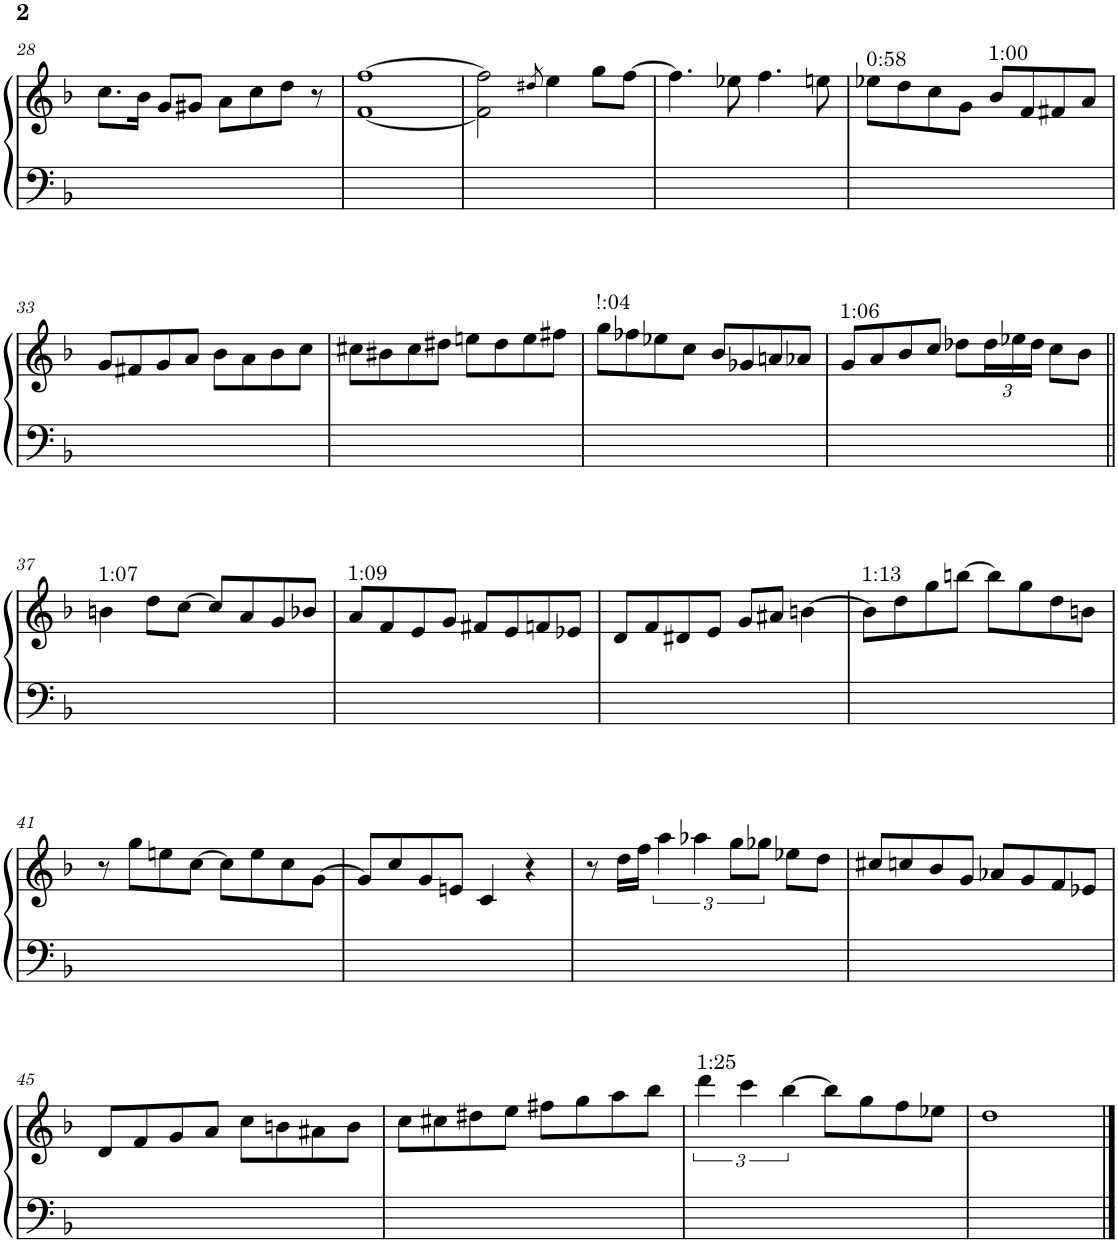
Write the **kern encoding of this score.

**kern	**kern
*part1	*part1
*staff2	*staff1
*I"Piano	*
*I'Pno.	*
!!LO:PB:g=z
*clefF4	*clefG2
*k[b-]	*k[b-]
*M4/4	*M4/4
=28	=28
1ryy	8.cc\L
.	16b-\Jk
.	8g/L
.	8g#X/J
.	8a\L
.	8cc\
.	8dd\J
.	8r
=29	=29
1ryy	[1f [1ff
=30	=30
1ryy	2f\] 2ff\]
.	8qdd#X/
.	4ee\
.	8gg\L
.	[8ff\J
=31	=31
1ryy	4.ff\]
.	8ee-X\
.	4.ff\
.	8een\
=32	=32
!	!LO:TX:a:t=0&colon;58
1ryy	8ee-X\L
.	8dd\
.	8cc\
.	8g\J
!	!LO:TX:a:t=1&colon;00
.	8b-/L
.	8f/
.	8f#X/
.	8a/J
!!LO:LB:g=z
=33	=33
1ryy	8g/L
.	8f#X/
.	8g/
.	8a/J
.	8b-\L
.	8a\
.	8b-\
.	8cc\J
=34	=34
1ryy	8cc#X\L
.	8b#X\
.	8cc#\
.	8dd#X\J
.	8een\L
.	8dd#\
.	8ee\
.	8ff#X\J
=35	=35
!	!LO:TX:a:t=!&colon;04
1ryy	8gg\L
.	8ff-X\
.	8ee-X\
.	8cc\J
.	8b-/L
.	8g-X/
.	8an/
.	8a-X/J
=36	=36
!	!LO:TX:a:t=1&colon;06
1ryy	8g/L
.	8a/
.	8b-/
.	8cc/J
.	8dd-X\L
*	*Xbrackettup
.	24dd-\L
.	24ee-X\
.	24dd-\JJ
.	8cc\L
.	8b-\J
!!LO:LB:g=z
=37||	=37||
!	!LO:TX:a:t=1&colon;07
1ryy	4bn\
.	8dd\L
.	[8cc\J
.	8cc/L]
.	8a/
.	8g/
.	8b-X/J
=38	=38
!	!LO:TX:a:t=1&colon;09
1ryy	8a/L
.	8f/
.	8e/
.	8g/J
.	8f#X/L
.	8e/
.	8fn/
.	8e-X/J
=39	=39
1ryy	8d/L
.	8f/
.	8d#X/
.	8e/J
.	8g/L
.	8a#X/J
.	[4bn\
=40	=40
!	!LO:TX:a:t=1&colon;13
1ryy	8b\L]
.	8dd\
.	8gg\
.	[8bbn\J
.	8bb\L]
.	8gg\
.	8dd\
.	8bn\J
!!LO:LB:g=z
=41	=41
1ryy	8r
.	8gg\L
.	8een\
.	[8cc\J
.	8cc\L]
.	8ee\
.	8cc\
.	[8g\J
=42	=42
1ryy	8g/L]
.	8cc/
.	8g/
.	8en/J
.	4c/
.	4r
=43	=43
1ryy	8r
.	16dd\LL
.	16ff\JJ
*	*brackettup
.	6aa\
.	6aa-X\
.	12gg\L
.	12gg-X\J
.	8ee-X\L
.	8dd\J
=44	=44
1ryy	8cc#X/L
.	8ccn/
.	8b-/
.	8g/J
.	8a-X/L
.	8g/
.	8f/
.	8e-X/J
!!LO:LB:g=z
=45	=45
1ryy	8d/L
.	8f/
.	8g/
.	8a/J
.	8cc\L
.	8bn\
.	8a#X\
.	8b\J
=46	=46
1ryy	8cc\L
.	8cc#X\
.	8dd#X\
.	8ee\J
.	8ff#X\L
.	8gg\
.	8aa\
.	8bb-\J
=47	=47
!	!LO:TX:a:t=1&colon;25
1ryy	6ddd\
.	6ccc\
.	[6bb-\
.	8bb-\L]
.	8gg\
.	8ff\
.	8ee-X\J
=48	=48
1ryy	1dd
==	==
*-	*-
